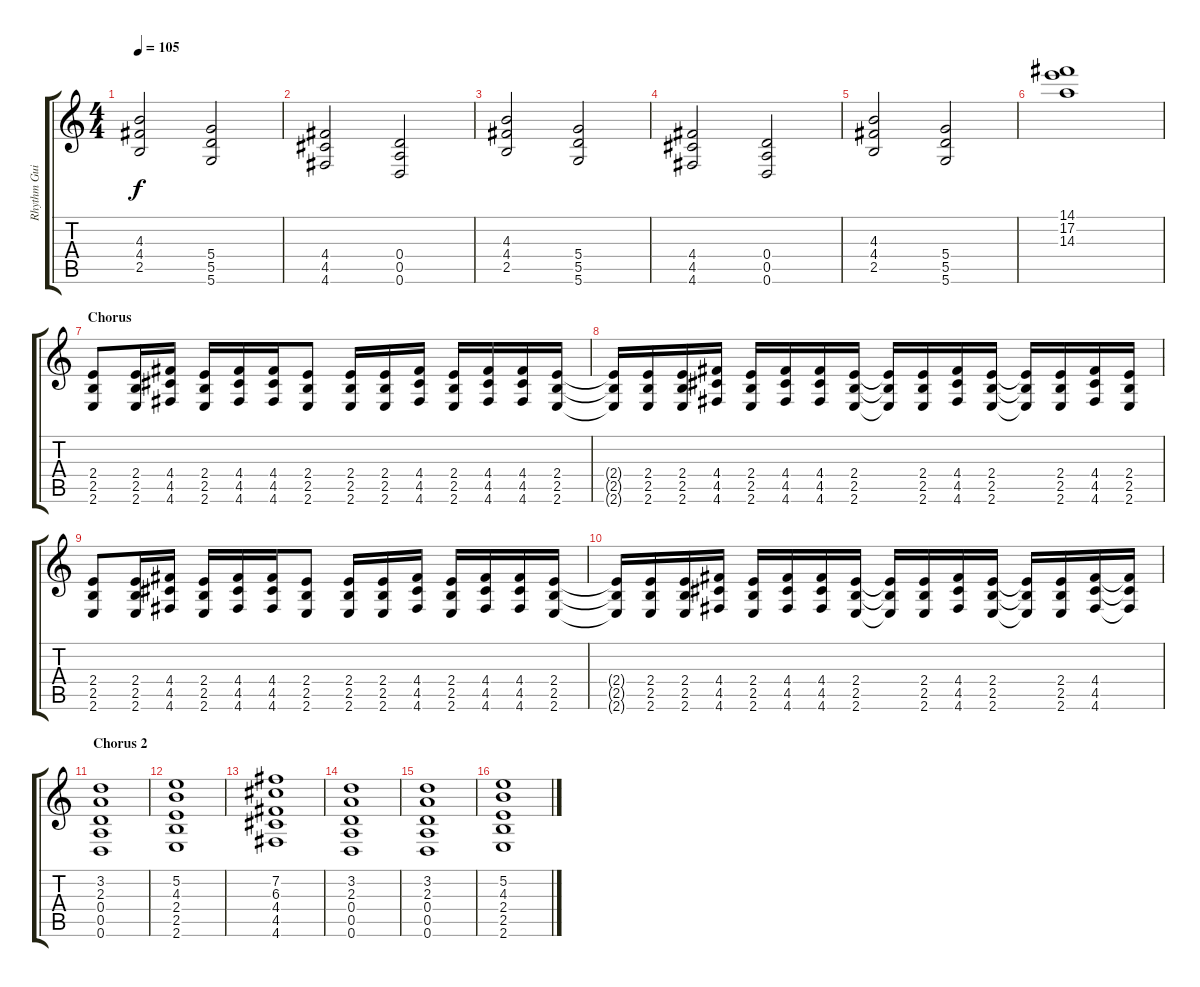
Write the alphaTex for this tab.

\track ("Rhythm Guitar" "Rhythm Gui") {instrument overdrivenguitar}
\staff {score tabs}
\tuning (E4 B3 G3 D3 A2 D2) {hide}
\ts (4 4)
\tempo 105
\clef g2
\ks c
(4.3 4.4 2.5).2{dy f} (5.4 5.5 5.6).2 |
(4.4 4.5 4.6).2 (0.4 0.5 0.6).2 |
(4.3 4.4 2.5).2 (5.4 5.5 5.6).2 |
(4.4 4.5 4.6).2 (0.4 0.5 0.6).2 |
(4.3 4.4 2.5).2 (5.4 5.5 5.6).2 |
(14.1 17.2 14.3).1 |
\section ("" "Chorus")
(2.4 2.5 2.6).8{balance 8} (2.4 2.5 2.6).16 (4.4 4.5 4.6).16 (2.4 2.5 2.6).16 (4.4 4.5 4.6).16 (4.4 4.5 4.6).16 (2.4 2.5 2.6).8 (2.4 2.5 2.6).16 (2.4 2.5 2.6).16 (4.4 4.5 4.6).16 (2.4 2.5 2.6).16 (4.4 4.5 4.6).16 (4.4 4.5 4.6).16 (2.4 2.5 2.6).16 |
(2.4{t} 2.5{t} 2.6{t}).16 (2.4 2.5 2.6).16 (2.4 2.5 2.6).16 (4.4 4.5 4.6).16 (2.4 2.5 2.6).16 (4.4 4.5 4.6).16 (4.4 4.5 4.6).16 (2.4 2.5 2.6).16 (2.4{t} 2.5{t} 2.6{t}).16 (2.4 2.5 2.6).16 (4.4 4.5 4.6).16 (2.4 2.5 2.6).16 (2.4{t} 2.5{t} 2.6{t}).16 (2.4 2.5 2.6).16 (4.4 4.5 4.6).16 (2.4 2.5 2.6).16 |
(2.4 2.5 2.6).8 (2.4 2.5 2.6).16 (4.4 4.5 4.6).16 (2.4 2.5 2.6).16 (4.4 4.5 4.6).16 (4.4 4.5 4.6).16 (2.4 2.5 2.6).8 (2.4 2.5 2.6).16 (2.4 2.5 2.6).16 (4.4 4.5 4.6).16 (2.4 2.5 2.6).16 (4.4 4.5 4.6).16 (4.4 4.5 4.6).16 (2.4 2.5 2.6).16 |
(2.4{t} 2.5{t} 2.6{t}).16 (2.4 2.5 2.6).16 (2.4 2.5 2.6).16 (4.4 4.5 4.6).16 (2.4 2.5 2.6).16 (4.4 4.5 4.6).16 (4.4 4.5 4.6).16 (2.4 2.5 2.6).16 (2.4{t} 2.5{t} 2.6{t}).16 (2.4 2.5 2.6).16 (4.4 4.5 4.6).16 (2.4 2.5 2.6).16 (2.4{t} 2.5{t} 2.6{t}).16 (2.4 2.5 2.6).16 (4.4 4.5 4.6).16 (4.4{t} 4.5{t} 4.6{t}).16 |
\section ("" "Chorus 2")
(3.2 2.3 0.4 0.5 0.6).1 |
(5.2 4.3 2.4 2.5 2.6).1 |
(7.2 6.3 4.4 4.5 4.6).1 |
(3.2 2.3 0.4 0.5 0.6).1 |
(3.2 2.3 0.4 0.5 0.6).1 |
(5.2 4.3 2.4 2.5 2.6).1
